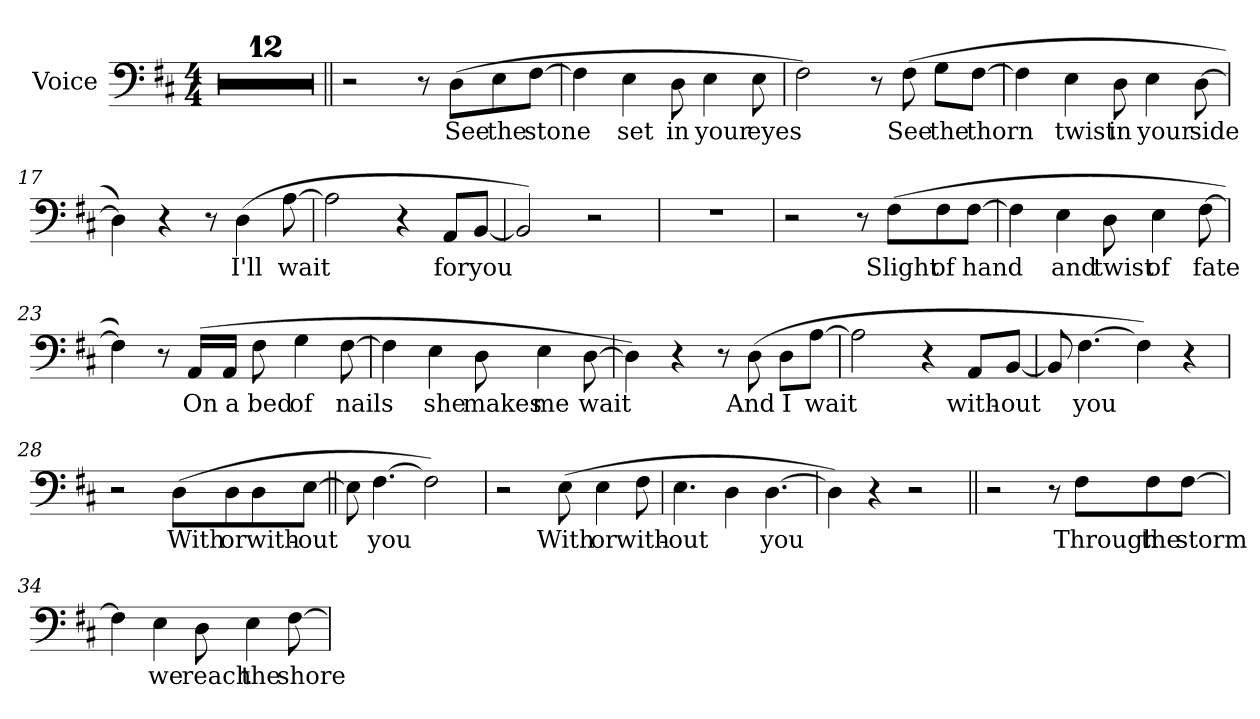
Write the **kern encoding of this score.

**kern	**text
*part1	*part1
*staff1	*staff1
*I"Voice	*
*I'Voice	*
!!LO:PB:g=z
*clefF4	*
*k[f#c#]	*
*D:	*
*M4/4	*
=1	=1
1r	.
=2	=2
1r	.
=3	=3
1r	.
=4	=4
1r	.
=5	=5
1r	.
=6	=6
1r	.
=7	=7
1r	.
=8	=8
1r	.
=9	=9
1r	.
!!LO:LB:g=z
=10	=10
1r	.
=11	=11
1r	.
=12	=12
1r	.
=13||	=13||
2r	.
8r	.
!	!LO:LY:b:color=#000000
(8Di\L	See
!	!LO:LY:b:color=#000000
8Ei\	the
!	!LO:LY:b:color=#000000
[8F#i\J	stone
=14	=14
4F#i\]	.
!	!LO:LY:b:color=#000000
4Ei\	set
!	!LO:LY:b:color=#000000
8Di\	in
!	!LO:LY:b:color=#000000
4Ei\	your
!	!LO:LY:b:color=#000000
8Ei\	eyes
=15	=15
2F#i\)	.
8r	.
!	!LO:LY:b:color=#000000
(8F#i\	See
!	!LO:LY:b:color=#000000
8Gi\L	the
!	!LO:LY:b:color=#000000
[8F#i\J	thorn
!!LO:LB:g=z
=16	=16
4F#i\]	.
!	!LO:LY:b:color=#000000
4Ei\	twist
!	!LO:LY:b:color=#000000
8Di\	in
!	!LO:LY:b:color=#000000
4Ei\	your
!	!LO:LY:b:color=#000000
[8Di\	side
=17	=17
4Di\])	.
4r	.
8r	.
!	!LO:LY:b:color=#000000
(4Di\	I'll
!	!LO:LY:b:color=#000000
[8Ai\	wait
=18	=18
2Ai\]	.
4r	.
!	!LO:LY:b:color=#000000
8AAi/L	for
!	!LO:LY:b:color=#000000
[8BBi/J	you
=19	=19
2BBi/])	.
2r	.
=20	=20
1r	.
!!LO:LB:g=z
=21	=21
2r	.
8r	.
!	!LO:LY:b:color=#000000
(8F#i\L	Slight
!	!LO:LY:b:color=#000000
8F#i\	of
!	!LO:LY:b:color=#000000
[8F#i\J	hand
=22	=22
4F#i\]	.
!	!LO:LY:b:color=#000000
4Ei\	and
!	!LO:LY:b:color=#000000
8Di\	twist
!	!LO:LY:b:color=#000000
4Ei\	of
!	!LO:LY:b:color=#000000
[8F#i\	fate
=23	=23
4F#i\])	.
8r	.
!	!LO:LY:b:color=#000000
(16AAi/LL	On
!	!LO:LY:b:color=#000000
16AAi/JJ	a
!	!LO:LY:b:color=#000000
8F#i\	bed
!	!LO:LY:b:color=#000000
4Gi\	of
!	!LO:LY:b:color=#000000
[8F#i\	nails
=24	=24
4F#i\]	.
!	!LO:LY:b:color=#000000
4Ei\	she
!	!LO:LY:b:color=#000000
8Di\	makes
!	!LO:LY:b:color=#000000
4Ei\	me
!	!LO:LY:b:color=#000000
[8Di\	wait
!!LO:LB:g=z
=25	=25
4Di\])	.
4r	.
8r	.
!	!LO:LY:b:color=#000000
(8Di\	And
!	!LO:LY:b:color=#000000
8Di\L	I
!	!LO:LY:b:color=#000000
[8Ai\J	wait
=26	=26
2Ai\]	.
4r	.
!	!LO:LY:b:color=#000000
8AAi/L	with-
!	!LO:LY:b:color=#000000
[8BBi/J	-out
=27	=27
8BBi/]	.
!	!LO:LY:b:color=#000000
[4.F#i\	you
4F#i\])	.
4r	.
=28	=28
2r	.
!	!LO:LY:b:color=#000000
(8Di\L	With
!	!LO:LY:b:color=#000000
8Di\	or
!	!LO:LY:b:color=#000000
8Di\	with-
!	!LO:LY:b:color=#000000
[8Ei\J	-out
=29||	=29||
8Ei\]	.
!	!LO:LY:b:color=#000000
[4.F#i\	you
2F#i\])	.
!!LO:LB:g=z
=30	=30
2r	.
!	!LO:LY:b:color=#000000
(8Ei\	With
!	!LO:LY:b:color=#000000
4Ei\	or
!	!LO:LY:b:color=#000000
8F#i\	with-
=31	=31
!	!LO:LY:b:color=#000000
4.Ei\	-out
4Di\	.
!	!LO:LY:b:color=#000000
[4.Di\	you
=32	=32
4Di\])	.
4r	.
2r	.
=33||	=33||
2r	.
8r	.
!	!LO:LY:b:color=#000000
8F#i\L	Through
!	!LO:LY:b:color=#000000
8F#i\	the
!	!LO:LY:b:color=#000000
[8F#i\J	storm
=34	=34
4F#i\]	.
!	!LO:LY:b:color=#000000
4Ei\	we
!	!LO:LY:b:color=#000000
8Di\	reach
!	!LO:LY:b:color=#000000
4Ei\	the
!	!LO:LY:b:color=#000000
[8F#i\	shore
=	=
*-	*-
